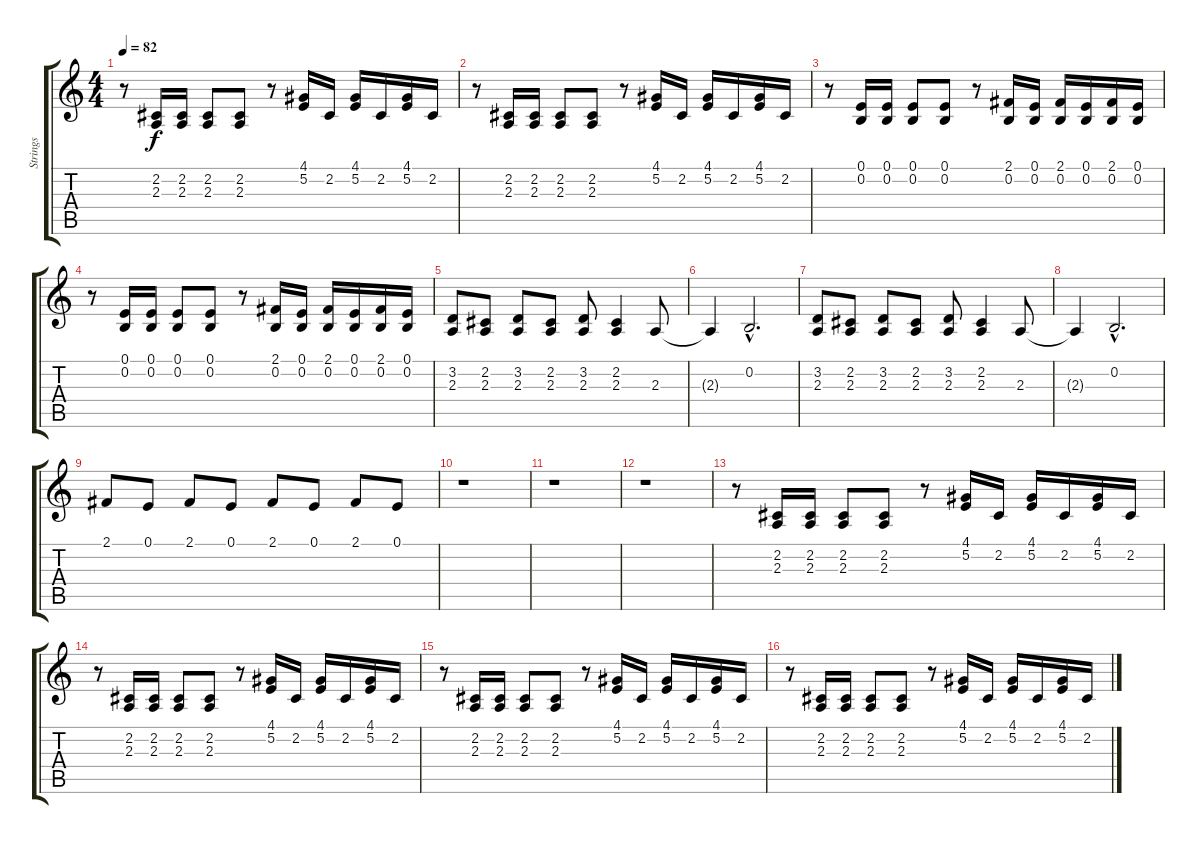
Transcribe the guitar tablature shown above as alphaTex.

\track ("Strings" "Strings") {instrument voiceoohs}
\staff {score tabs}
\tuning (E4 B3 G3 D3 A2 E2) {hide}
\ts (4 4)
\tempo 82
\clef g2
\ks c
r.8{dy f} (2.2 2.3).16 (2.2 2.3).16 (2.2 2.3).8 (2.2 2.3).8 r.8 (4.1 5.2).16 2.2.16 (4.1 5.2).16 2.2.16 (4.1 5.2).16 2.2.16 |
r.8 (2.2 2.3).16 (2.2 2.3).16 (2.2 2.3).8 (2.2 2.3).8 r.8 (4.1 5.2).16 2.2.16 (4.1 5.2).16 2.2.16 (4.1 5.2).16 2.2.16 |
r.8 (0.1 0.2).16 (0.1 0.2).16 (0.1 0.2).8 (0.1 0.2).8 r.8 (2.1 0.2).16 (0.1 0.2).16 (2.1 0.2).16 (0.1 0.2).16 (2.1 0.2).16 (0.1 0.2).16 |
r.8 (0.1 0.2).16 (0.1 0.2).16 (0.1 0.2).8 (0.1 0.2).8 r.8 (2.1 0.2).16 (0.1 0.2).16 (2.1 0.2).16 (0.1 0.2).16 (2.1 0.2).16 (0.1 0.2).16 |
(3.2 2.3).8 (2.2 2.3).8 (3.2 2.3).8 (2.2 2.3).8 (3.2 2.3).8 (2.2 2.3).4 2.3.8 |
2.3{t}.4 0.2{hac}.2{d} |
(3.2 2.3).8 (2.2 2.3).8 (3.2 2.3).8 (2.2 2.3).8 (3.2 2.3).8 (2.2 2.3).4 2.3.8 |
2.3{t}.4 0.2{hac}.2{d} |
2.1.8 0.1.8 2.1.8 0.1.8 2.1.8 0.1.8 2.1.8 0.1.8 |
r.1 |
r.1 |
r.1 |
r.8 (2.2 2.3).16 (2.2 2.3).16 (2.2 2.3).8 (2.2 2.3).8 r.8 (4.1 5.2).16 2.2.16 (4.1 5.2).16 2.2.16 (4.1 5.2).16 2.2.16 |
r.8 (2.2 2.3).16 (2.2 2.3).16 (2.2 2.3).8 (2.2 2.3).8 r.8 (4.1 5.2).16 2.2.16 (4.1 5.2).16 2.2.16 (4.1 5.2).16 2.2.16 |
r.8 (2.2 2.3).16 (2.2 2.3).16 (2.2 2.3).8 (2.2 2.3).8 r.8 (4.1 5.2).16 2.2.16 (4.1 5.2).16 2.2.16 (4.1 5.2).16 2.2.16 |
r.8 (2.2 2.3).16 (2.2 2.3).16 (2.2 2.3).8 (2.2 2.3).8 r.8 (4.1 5.2).16 2.2.16 (4.1 5.2).16 2.2.16 (4.1 5.2).16 2.2.16
